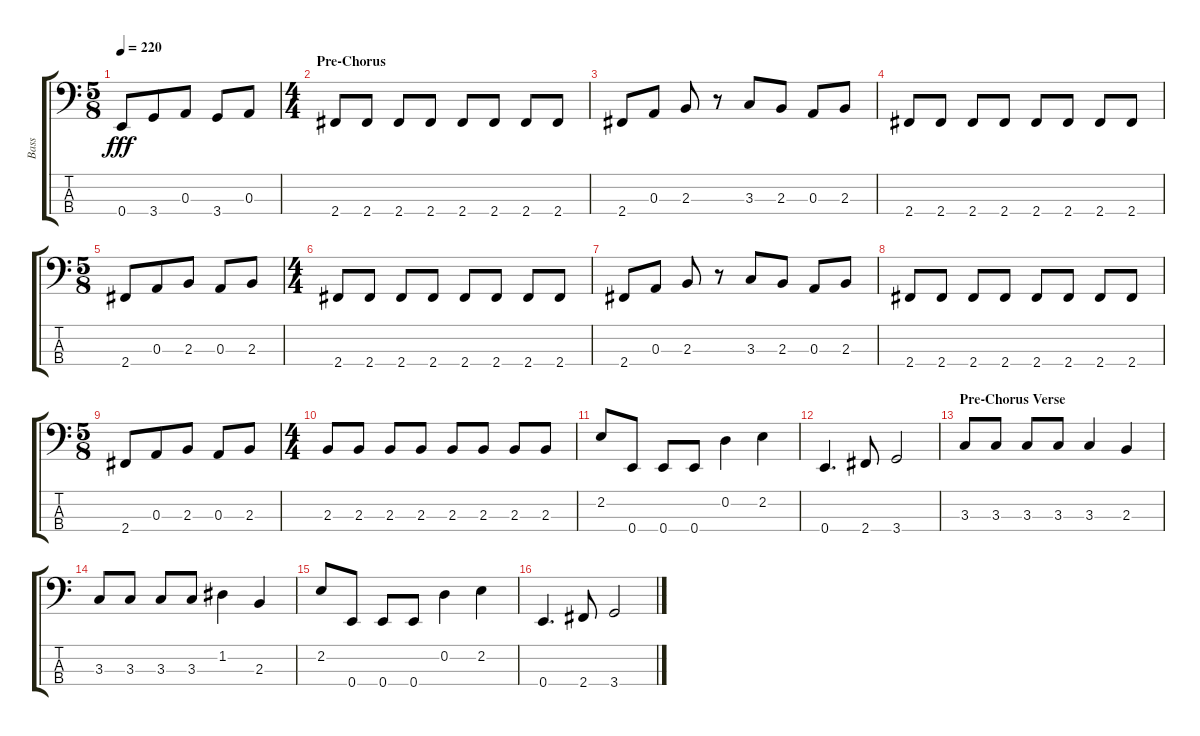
\track ("Bass" "Bass") {instrument electricbassfinger}
\staff {score tabs}
\tuning (G2 D2 A1 E1) {hide}
\ts (5 8)
\tempo 220
\clef f4
\ks c
0.4.8{dy fff} 3.4.8 0.3.8 3.4.8 0.3.8 |
\ts (4 4)
\section ("" "Pre-Chorus")
2.4.8 2.4.8 2.4.8 2.4.8 2.4.8 2.4.8 2.4.8 2.4.8 |
2.4.8 0.3.8 2.3.8 r.8 3.3.8 2.3.8 0.3.8 2.3.8 |
2.4.8 2.4.8 2.4.8 2.4.8 2.4.8 2.4.8 2.4.8 2.4.8 |
\ts (5 8)
2.4.8 0.3.8 2.3.8 0.3.8 2.3.8 |
\ts (4 4)
2.4.8 2.4.8 2.4.8 2.4.8 2.4.8 2.4.8 2.4.8 2.4.8 |
2.4.8 0.3.8 2.3.8 r.8 3.3.8 2.3.8 0.3.8 2.3.8 |
2.4.8 2.4.8 2.4.8 2.4.8 2.4.8 2.4.8 2.4.8 2.4.8 |
\ts (5 8)
2.4.8 0.3.8 2.3.8 0.3.8 2.3.8 |
\ts (4 4)
2.3.8 2.3.8 2.3.8 2.3.8 2.3.8 2.3.8 2.3.8 2.3.8 |
2.2.8 0.4.8 0.4.8 0.4.8 0.2.4 2.2.4 |
0.4.4{d} 2.4.8 3.4.2 |
\section ("" "Pre-Chorus Verse")
3.3.8 3.3.8 3.3.8 3.3.8 3.3.4 2.3.4 |
3.3.8 3.3.8 3.3.8 3.3.8 1.2.4 2.3.4 |
2.2.8 0.4.8 0.4.8 0.4.8 0.2.4 2.2.4 |
0.4.4{d} 2.4.8 3.4.2
